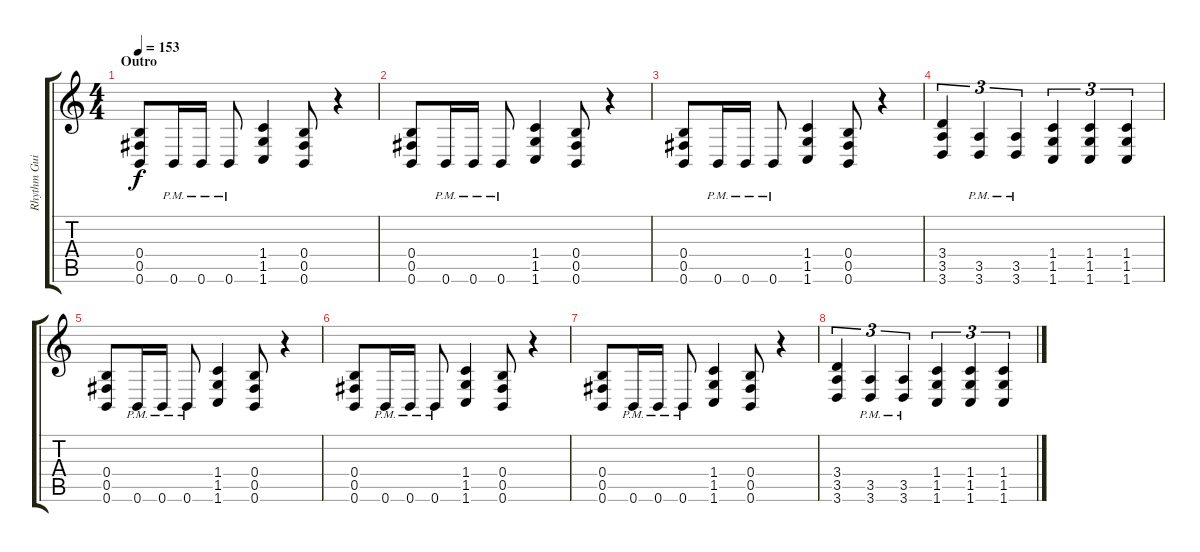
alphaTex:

\track ("Rhythm Guitar" "Rhythm Gui") {instrument distortionguitar}
\staff {score tabs}
\tuning (Db4 Ab3 E3 B2 Gb2 B1) {hide}
\ts (4 4)
\section ("" "Outro")
\tempo 153
\clef g2
\ks c
(0.4 0.5 0.6).8{dy f} 0.6{pm}.16 0.6{pm}.16 0.6{pm}.8 (1.4 1.5 1.6).4 (0.4 0.5 0.6).8 r.4 |
(0.4 0.5 0.6).8 0.6{pm}.16 0.6{pm}.16 0.6{pm}.8 (1.4 1.5 1.6).4 (0.4 0.5 0.6).8 r.4 |
(0.4 0.5 0.6).8 0.6{pm}.16 0.6{pm}.16 0.6{pm}.8 (1.4 1.5 1.6).4 (0.4 0.5 0.6).8 r.4 |
(3.4 3.5 3.6).4{tu (3 2)} (3.5{pm} 3.6{pm}).4{tu (3 2)} (3.5{pm} 3.6{pm}).4{tu (3 2)} (1.4 1.5 1.6).4{tu (3 2)} (1.4 1.5 1.6).4{tu (3 2)} (1.4 1.5 1.6).4{tu (3 2)} |
(0.4 0.5 0.6).8 0.6{pm}.16 0.6{pm}.16 0.6{pm}.8 (1.4 1.5 1.6).4 (0.4 0.5 0.6).8 r.4 |
(0.4 0.5 0.6).8 0.6{pm}.16 0.6{pm}.16 0.6{pm}.8 (1.4 1.5 1.6).4 (0.4 0.5 0.6).8 r.4 |
(0.4 0.5 0.6).8 0.6{pm}.16 0.6{pm}.16 0.6{pm}.8 (1.4 1.5 1.6).4 (0.4 0.5 0.6).8 r.4 |
(3.4 3.5 3.6).4{tu (3 2)} (3.5{pm} 3.6{pm}).4{tu (3 2)} (3.5{pm} 3.6{pm}).4{tu (3 2)} (1.4 1.5 1.6).4{tu (3 2)} (1.4 1.5 1.6).4{tu (3 2)} (1.4 1.5 1.6).4{tu (3 2)}
